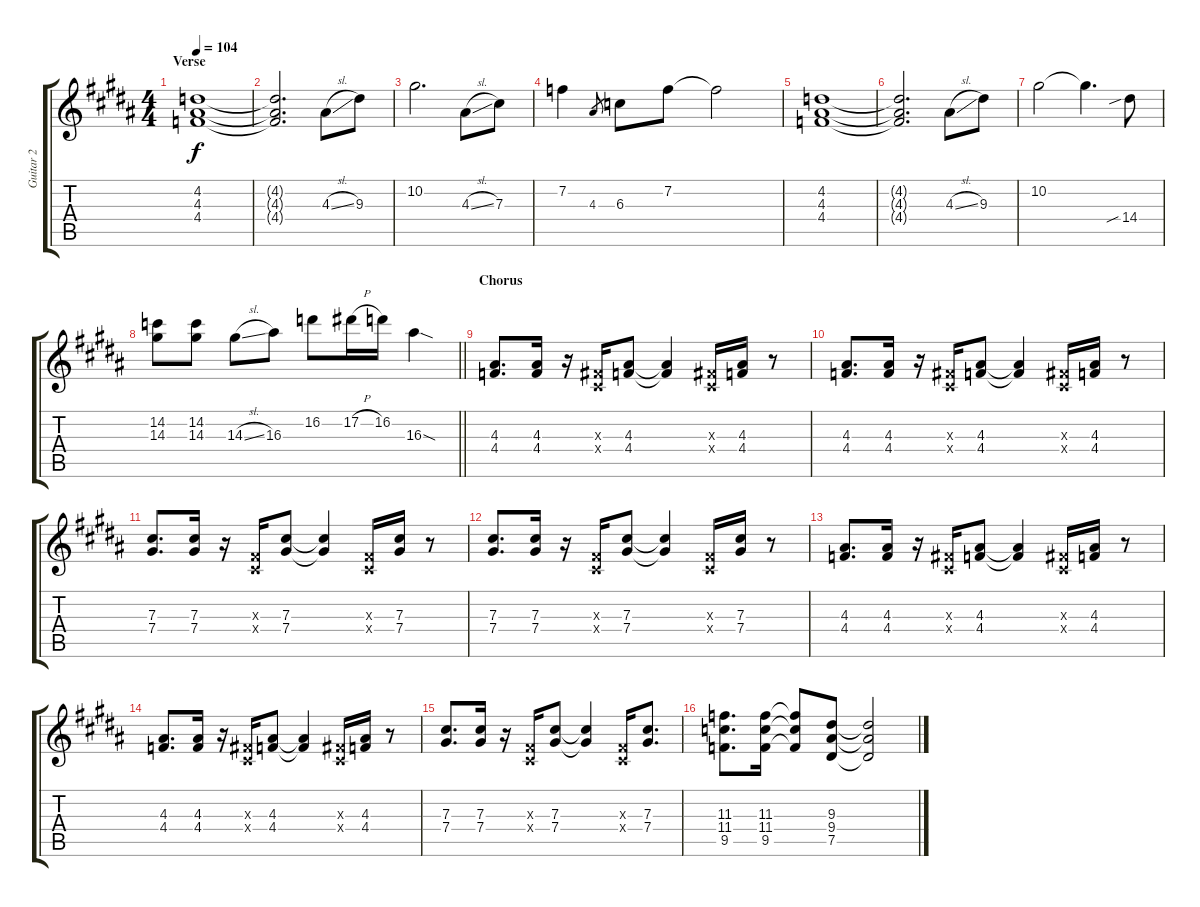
\track ("Guitar 2" "Guitar 2") {instrument distortionguitar}
\staff {score tabs}
\tuning (Eb4 Bb3 Gb3 Db3 Ab2 Eb2) {hide}
\ts (4 4)
\section ("" "Verse")
\tempo 104
\clef g2
\ks b
(4.2 4.3 4.4).1{dy f} |
(4.2{t} 4.3{t} 4.4{t}).2{d} 4.3{sl}.8 9.3.8 |
10.2.2{d} 4.3{sl}.8 7.3.8 |
7.2.4 4.3.8{gr} 6.3.8 7.2.8 7.2{t}.2 |
(4.2 4.3 4.4).1 |
(4.2{t} 4.3{t} 4.4{t}).2{d} 4.3{sl}.8 9.3.8 |
10.2.2 10.2{t}.4{d} 14.4{sib}.8 |
\barLineRight lightlight
(14.2 14.3).8 (14.2 14.3).8 14.3{sl}.8 16.3.8 16.2.8 17.2{h}.16 16.2.16 16.3{sod}.4 |
\section ("" "Chorus")
(4.3 4.4).8{d} (4.3 4.4).16 r.16 (0.3{x} 0.4{x}).16 (4.3 4.4).8 (4.3{t} 4.4{t}).4 (0.3{x} 0.4{x}).16 (4.3 4.4).16 r.8 |
(4.3 4.4).8{d} (4.3 4.4).16 r.16 (0.3{x} 0.4{x}).16 (4.3 4.4).8 (4.3{t} 4.4{t}).4 (0.3{x} 0.4{x}).16 (4.3 4.4).16 r.8 |
(7.3 7.4).8{d} (7.3 7.4).16 r.16 (0.3{x} 0.4{x}).16 (7.3 7.4).8 (7.3{t} 7.4{t}).4 (0.3{x} 0.4{x}).16 (7.3 7.4).16 r.8 |
(7.3 7.4).8{d} (7.3 7.4).16 r.16 (0.3{x} 0.4{x}).16 (7.3 7.4).8 (7.3{t} 7.4{t}).4 (0.3{x} 0.4{x}).16 (7.3 7.4).16 r.8 |
(4.3 4.4).8{d} (4.3 4.4).16 r.16 (0.3{x} 0.4{x}).16 (4.3 4.4).8 (4.3{t} 4.4{t}).4 (0.3{x} 0.4{x}).16 (4.3 4.4).16 r.8 |
(4.3 4.4).8{d} (4.3 4.4).16 r.16 (0.3{x} 0.4{x}).16 (4.3 4.4).8 (4.3{t} 4.4{t}).4 (0.3{x} 0.4{x}).16 (4.3 4.4).16 r.8 |
(7.3 7.4).8{d} (7.3 7.4).16 r.16 (0.3{x} 0.4{x}).16 (7.3 7.4).8 (7.3{t} 7.4{t}).4 (0.3{x} 0.4{x}).16 (7.3 7.4).8{d} |
(11.3 11.4 9.5).8{d} (11.3 11.4 9.5).16 (11.3{t} 11.4{t} 9.5{t}).8 (9.3 9.4 7.5).8 (9.3{t} 9.4{t} 7.5{t}).2
